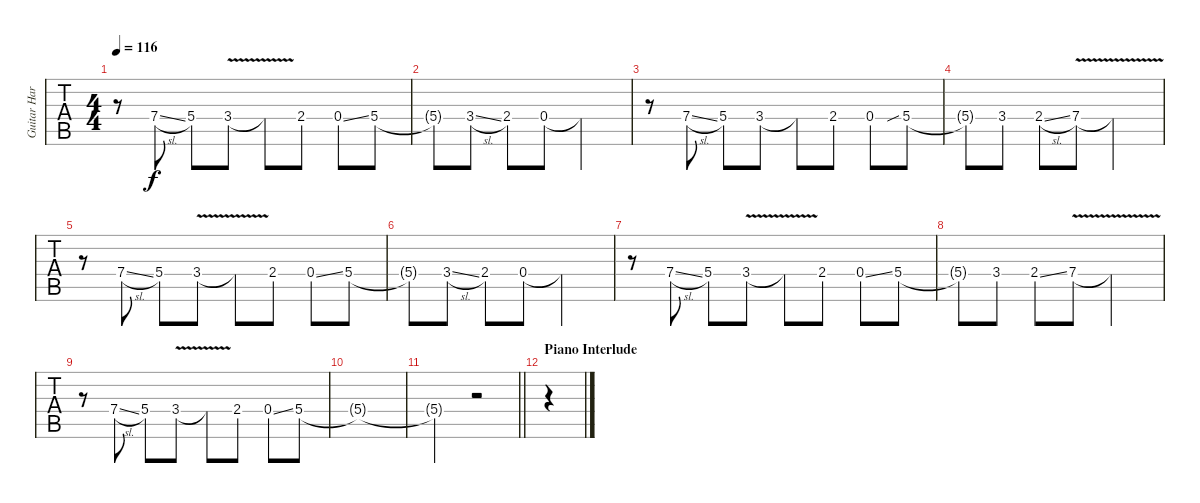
\track ("Guitar Harmony (Tr. 12A)" "Guitar Har") {instrument distortionguitar}
\staff {tabs}
\tuning (E4 B3 G3 D3 A2 E2) {hide}
\ts (4 4)
\tempo 116
\clef g2
\ks c
r.8{dy f} 7.4{sl}.8 5.4.8 3.4{v}.8 3.4{t}.8 2.4.8 0.4{ss}.8 5.4.8 |
5.4{t}.8 3.4{sl}.8 2.4.8 0.4.8 0.4{t}.2 |
r.8 7.4{sl}.8 5.4.8 3.4.8 3.4{t}.8 2.4.8 0.4.8 5.4{sib}.8 |
5.4{t}.8 3.4.8 2.4{sl}.8 7.4{v}.8 7.4{t}.2 |
r.8 7.4{sl}.8 5.4.8 3.4{v}.8 3.4{t}.8 2.4.8 0.4{ss}.8 5.4.8 |
5.4{t}.8 3.4{sl}.8 2.4.8 0.4.8 0.4{t}.2 |
r.8 7.4{sl}.8 5.4.8 3.4{v}.8 3.4{t}.8 2.4.8 0.4{ss}.8 5.4.8 |
5.4{t}.8 3.4.8 2.4{ss}.8 7.4{v}.8 7.4{t}.2 |
r.8 7.4{sl}.8 5.4.8 3.4{v}.8 3.4{t}.8 2.4.8 0.4{ss}.8 5.4.8 |
5.4{t}.1 |
\barLineRight lightlight
5.4{t}.2 r.2 |
\section ("" "Piano Interlude")
